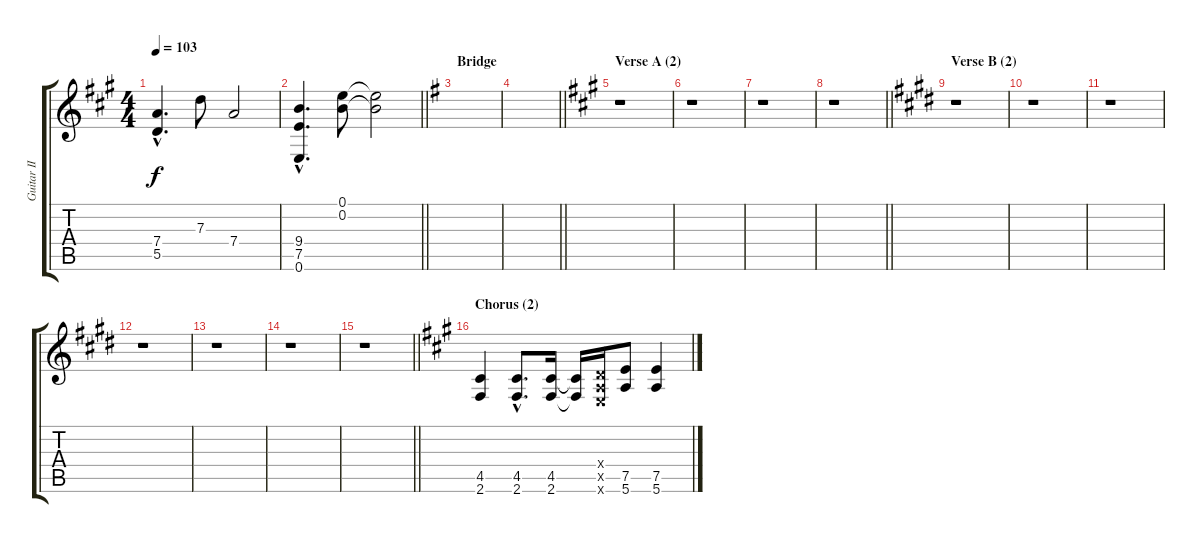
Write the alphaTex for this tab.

\track ("Guitar II" "Guitar II") {instrument distortionguitar}
\staff {score tabs}
\tuning (E4 B3 G3 D3 A2 E2) {hide}
\ts (4 4)
\tempo 103
\clef g2
\ks f#minor
(7.4{hac} 5.5{hac}).4{d dy f} 7.3.8 7.4.2 |
\barLineRight lightlight
(9.4{hac} 7.5{hac} 0.6{hac}).4{d} (0.1 0.2).8 (0.1{t} 0.2{t}).2 |
\section ("" "Bridge")
\ks eminor
|
\barLineRight lightlight
|
\section ("" "Verse A (2)")
\ks f#minor
r.1 |
r.1 |
r.1 |
\barLineRight lightlight
r.1 |
\section ("" "Verse B (2)")
\ks c#minor
r.1 |
r.1 |
r.1 |
r.1 |
r.1 |
r.1 |
\barLineRight lightlight
r.1 |
\section ("" "Chorus (2)")
\ks f#minor
(4.5 2.6).4 (4.5{hac} 2.6{hac}).8{d} (4.5 2.6).16 (4.5{t} 2.6{t}).16 (0.4{x} 0.5{x} 0.6{x}).16 (7.5 5.6).8 (7.5 5.6).4
